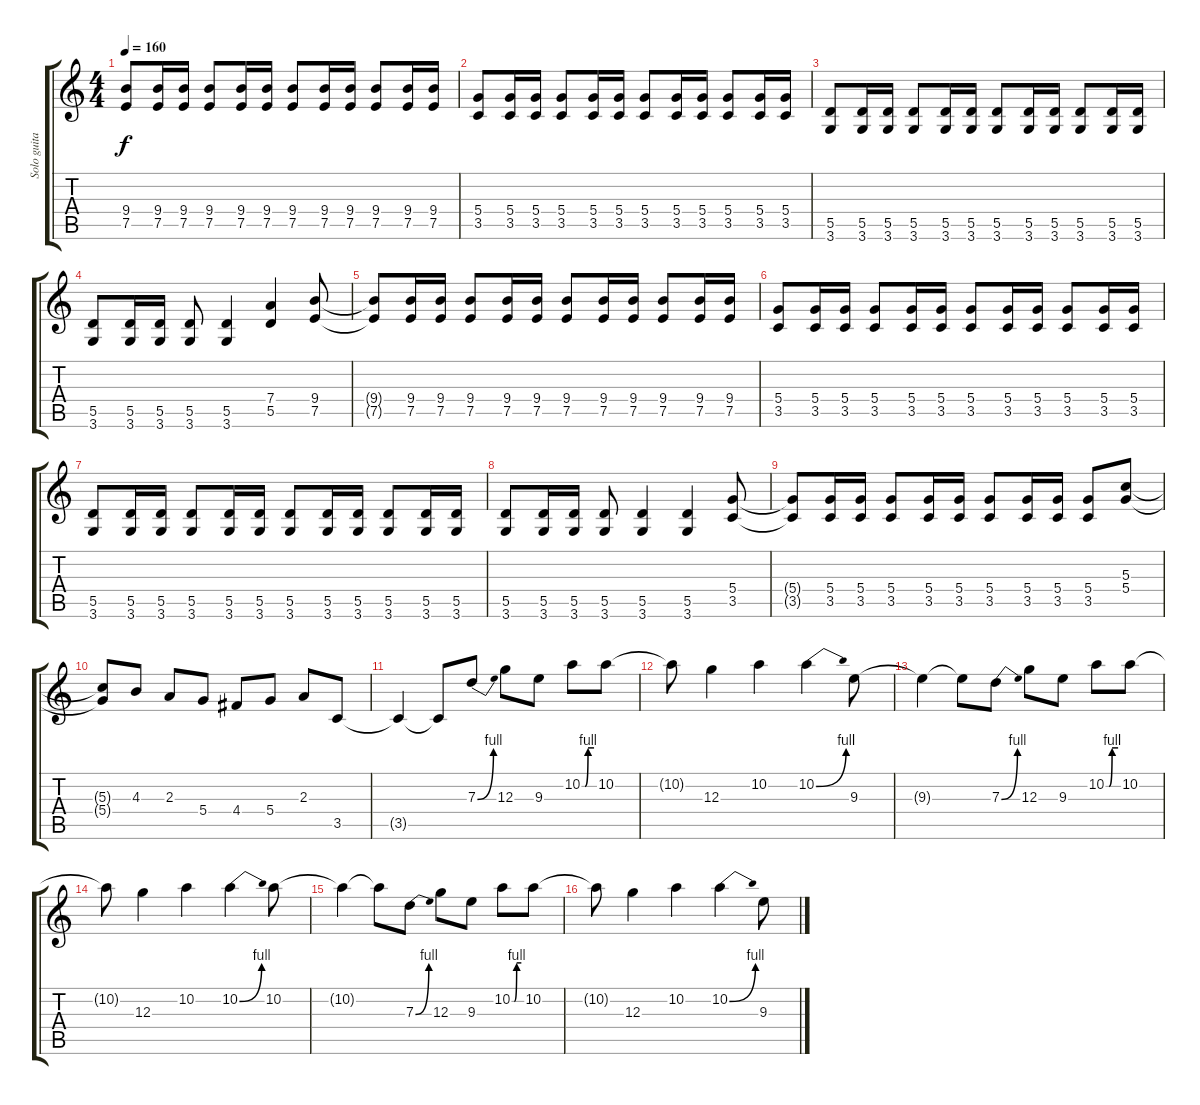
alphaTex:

\track ("Solo guitar" "Solo guita") {instrument distortionguitar}
\staff {score tabs}
\tuning (E4 B3 G3 D3 A2 E2) {hide}
\ts (4 4)
\tempo 160
\clef g2
\ks c
(9.4{t} 7.5{t}).8{dy f} (9.4 7.5).16 (9.4 7.5).16 (9.4 7.5).8 (9.4 7.5).16 (9.4 7.5).16 (9.4 7.5).8 (9.4 7.5).16 (9.4 7.5).16 (9.4 7.5).8 (9.4 7.5).16 (9.4 7.5).16 |
(5.4 3.5).8 (5.4 3.5).16 (5.4 3.5).16 (5.4 3.5).8 (5.4 3.5).16 (5.4 3.5).16 (5.4 3.5).8 (5.4 3.5).16 (5.4 3.5).16 (5.4 3.5).8 (5.4 3.5).16 (5.4 3.5).16 |
(5.5 3.6).8 (5.5 3.6).16 (5.5 3.6).16 (5.5 3.6).8 (5.5 3.6).16 (5.5 3.6).16 (5.5 3.6).8 (5.5 3.6).16 (5.5 3.6).16 (5.5 3.6).8 (5.5 3.6).16 (5.5 3.6).16 |
(5.5 3.6).8 (5.5 3.6).16 (5.5 3.6).16 (5.5 3.6).8 (5.5 3.6).4 (7.4 5.5).4 (9.4 7.5).8 |
(9.4{t} 7.5{t}).8 (9.4 7.5).16 (9.4 7.5).16 (9.4 7.5).8 (9.4 7.5).16 (9.4 7.5).16 (9.4 7.5).8 (9.4 7.5).16 (9.4 7.5).16 (9.4 7.5).8 (9.4 7.5).16 (9.4 7.5).16 |
(5.4 3.5).8 (5.4 3.5).16 (5.4 3.5).16 (5.4 3.5).8 (5.4 3.5).16 (5.4 3.5).16 (5.4 3.5).8 (5.4 3.5).16 (5.4 3.5).16 (5.4 3.5).8 (5.4 3.5).16 (5.4 3.5).16 |
(5.5 3.6).8 (5.5 3.6).16 (5.5 3.6).16 (5.5 3.6).8 (5.5 3.6).16 (5.5 3.6).16 (5.5 3.6).8 (5.5 3.6).16 (5.5 3.6).16 (5.5 3.6).8 (5.5 3.6).16 (5.5 3.6).16 |
(5.5 3.6).8 (5.5 3.6).16 (5.5 3.6).16 (5.5 3.6).8 (5.5 3.6).4 (5.5 3.6).4 (5.4 3.5).8 |
(5.4{t} 3.5{t}).8 (5.4 3.5).16 (5.4 3.5).16 (5.4 3.5).8 (5.4 3.5).16 (5.4 3.5).16 (5.4 3.5).8 (5.4 3.5).16 (5.4 3.5).16 (5.4 3.5).8 (5.3 5.4).8 |
(5.3{t} 5.4{t}).8 4.3.8 2.3.8 5.4.8 4.4.8 5.4.8 2.3.8 3.5.8 |
3.5{t}.4 3.5{t}.8 7.3{be (bend 0 0 60 4)}.8 12.3.8 9.3.8 10.2{be (custom 0 0 15 0 30 4 60 4)}.8 10.2.8 |
10.2{t}.8 12.3.4 10.2.4 10.2{be (bend 0 0 60 4)}.4 9.3.8 |
9.3{t}.4 9.3{t}.8 7.3{be (bend 0 0 60 4)}.8 12.3.8 9.3.8 10.2{be (custom 0 0 15 0 30 4 60 4)}.8 10.2.8 |
10.2{t}.8 12.3.4 10.2.4 10.2{be (bend 0 0 60 4)}.4 10.2.8 |
10.2{t}.4 10.2{t}.8 7.3{be (bend 0 0 60 4)}.8 12.3.8 9.3.8 10.2{be (custom 0 0 15 0 30 4 60 4)}.8 10.2.8 |
10.2{t}.8 12.3.4 10.2.4 10.2{be (bend 0 0 60 4)}.4 9.3.8
